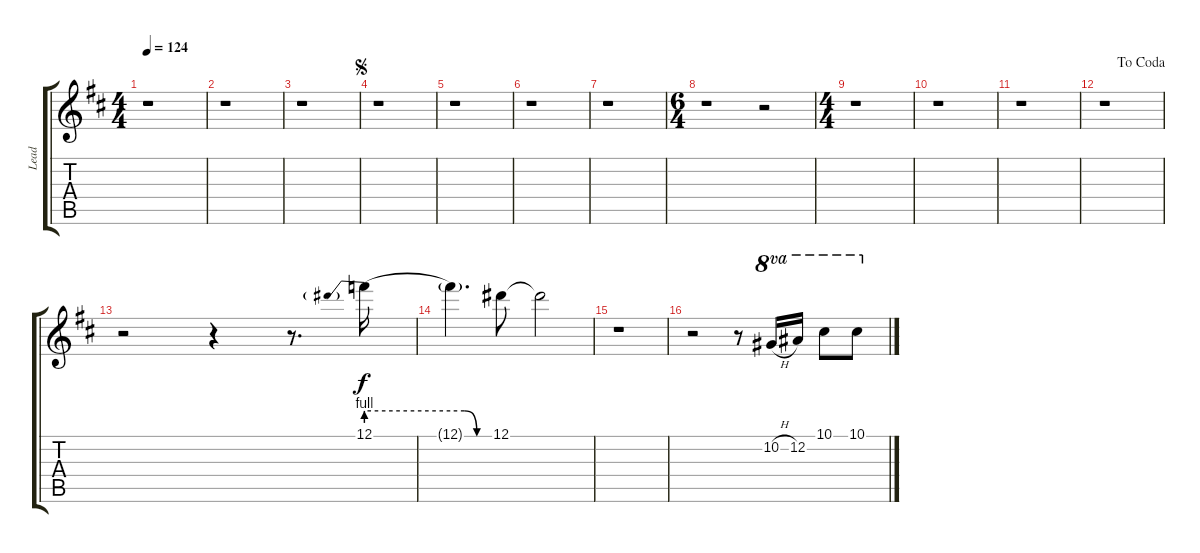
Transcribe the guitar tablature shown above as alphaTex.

\track ("Lead" "Lead") {instrument distortionguitar}
\staff {score tabs}
\tuning (Eb4 Bb3 Gb3 Db3 Ab2 Eb2) {hide}
\ts (4 4)
\tempo 124
\clef g2
\ks d
r.1{dy f} |
r.1 |
r.1 |
\jump segno
r.1 |
r.1 |
r.1 |
r.1 |
\ts (6 4)
r.1 r.2 |
\ts (4 4)
r.1 |
r.1 |
r.1 |
\jump dacoda
r.1 |
r.2 r.4 r.8{d} 12.1{be (prebend 0 4 60 4)}.16 |
12.1{be (custom 0 4 20 4 40 0 60 0) t}.4{d} 12.1.8 12.1{t}.2 |
r.1 |
r.2 r.8 10.2{h}.16{ot 8va} 12.2.16{ot 8va} 10.1.8{ot 8va} 10.1.8{ot 8va}
